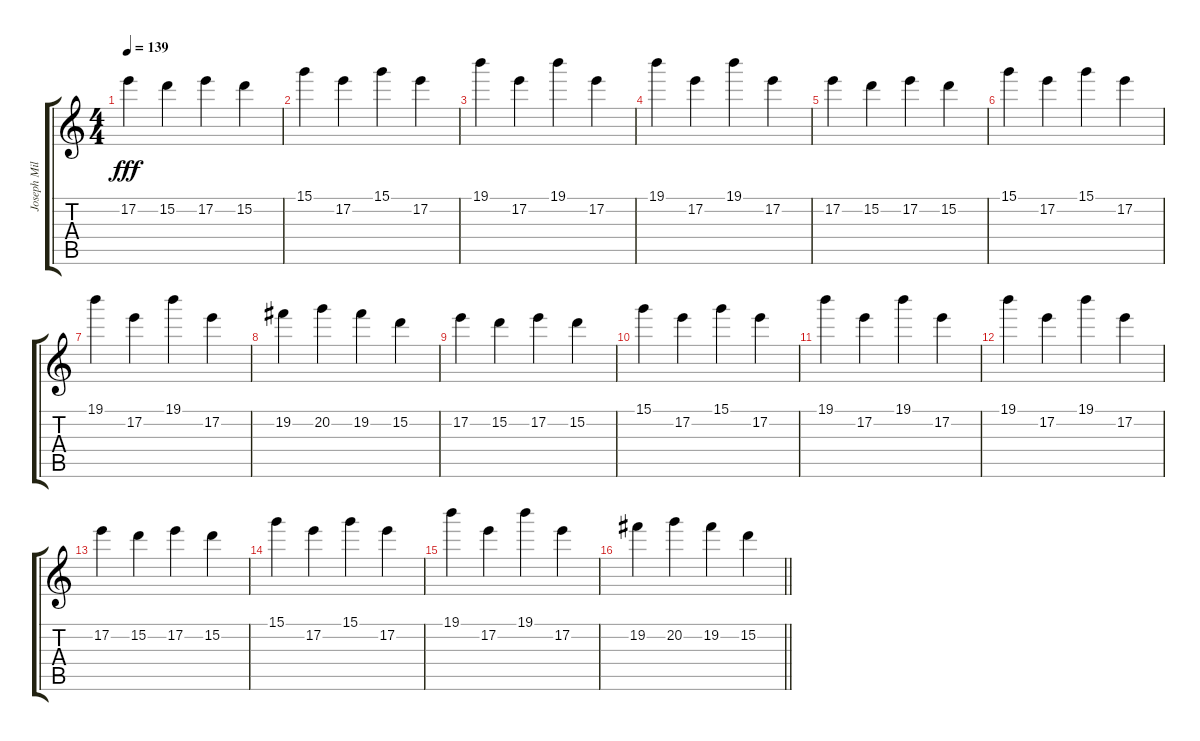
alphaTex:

\track ("Joseph Milligan" "Joseph Mil") {instrument electricguitarjazz}
\staff {score tabs}
\tuning (E4 B3 G3 D3 A2 E2) {hide}
\ts (4 4)
\tempo 139
\clef g2
\ks c
17.2.4{dy fff} 15.2.4 17.2.4 15.2.4 |
15.1.4 17.2.4 15.1.4 17.2.4 |
19.1.4 17.2.4 19.1.4 17.2.4 |
19.1.4 17.2.4 19.1.4 17.2.4 |
17.2.4 15.2.4 17.2.4 15.2.4 |
15.1.4 17.2.4 15.1.4 17.2.4 |
19.1.4 17.2.4 19.1.4 17.2.4 |
19.2.4 20.2.4 19.2.4 15.2.4 |
17.2.4 15.2.4 17.2.4 15.2.4 |
15.1.4 17.2.4 15.1.4 17.2.4 |
19.1.4 17.2.4 19.1.4 17.2.4 |
19.1.4 17.2.4 19.1.4 17.2.4 |
17.2.4 15.2.4 17.2.4 15.2.4 |
15.1.4 17.2.4 15.1.4 17.2.4 |
19.1.4 17.2.4 19.1.4 17.2.4 |
\barLineRight lightlight
19.2.4 20.2.4 19.2.4 15.2.4
